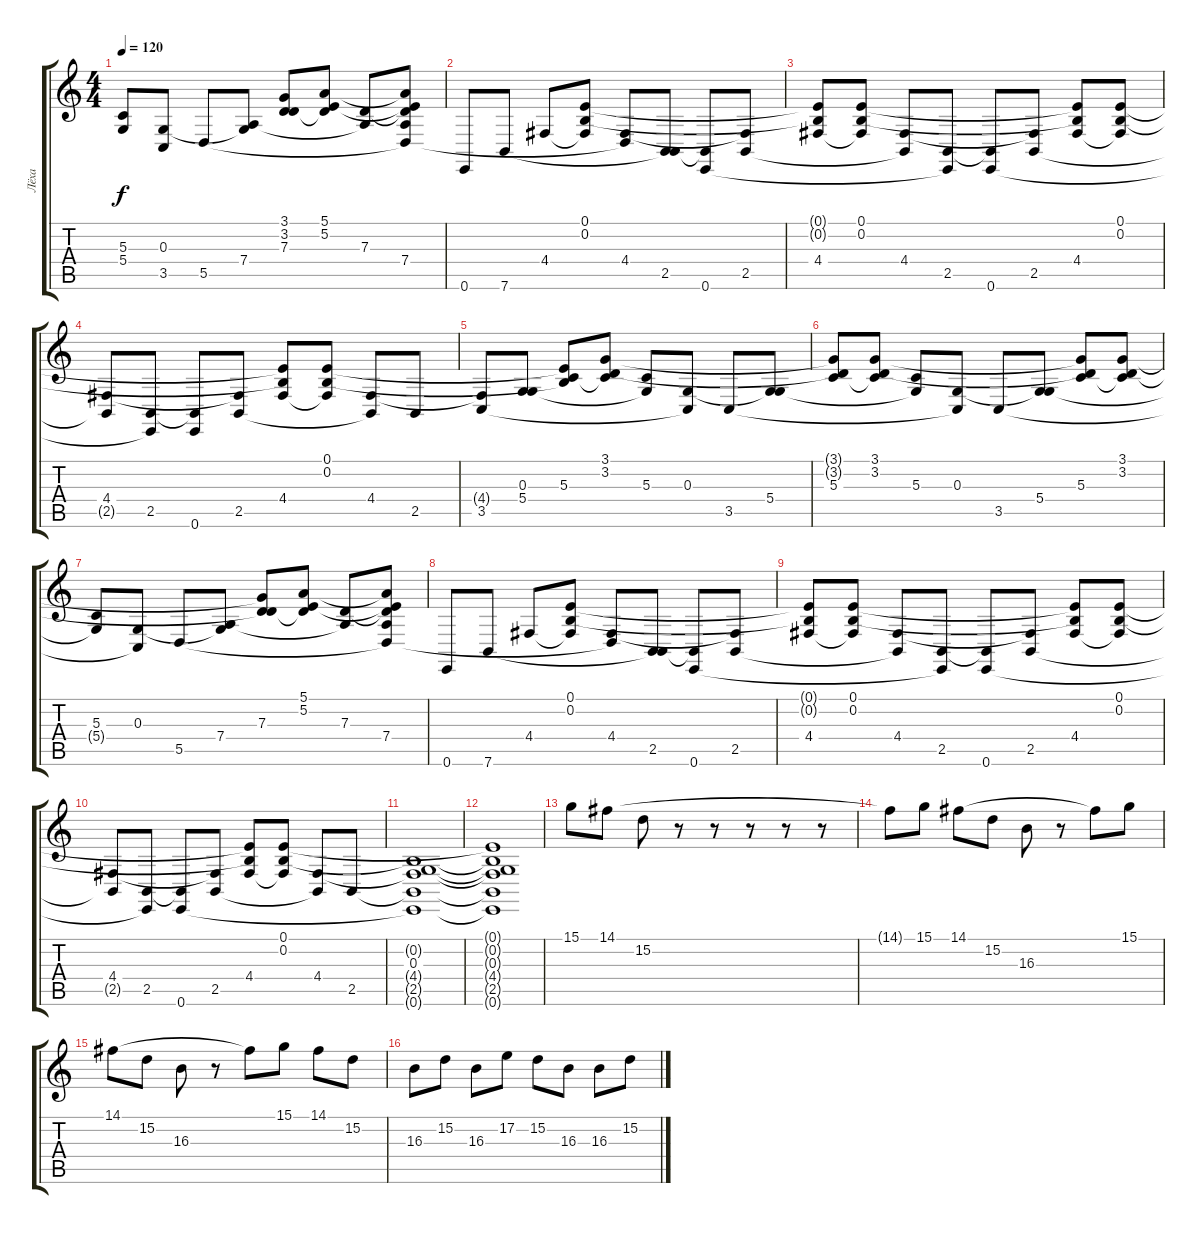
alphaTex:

\track ("Лёха" "Лёха") {instrument electricgrandpiano}
\staff {score tabs}
\tuning (E4 B3 G3 D3 A2 E2) {hide}
\ts (4 4)
\tempo 120
\clef g2
\ks c
(5.3 5.4{t}).8{dy f} (0.3 3.5{t}).8 5.5.8 (0.3{t} 7.4).8 (3.1{t} 3.2{t} 7.3).8 (5.1 5.2 7.3{t}).8 (7.3 7.4{t}).8 (5.1{t} 5.2{t} 7.3{t} 7.4 5.5{t}).8 |
0.6.8 7.6.8 4.4.8 (0.1 0.2 4.4{t}).8 (4.4 5.5{t}).8 (2.5 7.6{t}).8 (2.5{t} 0.6).8 (4.4{t} 2.5).8 |
(0.1{t} 0.2{t} 4.4).8 (0.1 0.2 4.4{t}).8 (4.4 2.5{t}).8 (2.5 0.6{t}).8 (2.5{t} 0.6).8 (4.4{t} 2.5).8 (0.1{t} 0.2{t} 4.4).8 (0.1 0.2 4.4{t}).8 |
(4.4 2.5{t}).8 (2.5 0.6{t}).8 (2.5{t} 0.6).8 (4.4{t} 2.5).8 (0.1{t} 0.2{t} 4.4).8 (0.1 0.2 4.4{t}).8 (4.4 2.5{t}).8 2.5.8 |
(4.4{t} 3.5).8 (0.3 5.4).8 (0.1{t} 0.2{t} 5.3).8 (3.1 3.2 5.3{t}).8 (5.3 5.4{t}).8 (0.3 3.5{t}).8 3.5.8 (0.3{t} 5.4).8 |
(3.1{t} 3.2{t} 5.3).8 (3.1 3.2 5.3{t}).8 (5.3 5.4{t}).8 (0.3 3.5{t}).8 3.5.8 (0.3{t} 5.4).8 (3.1{t} 3.2{t} 5.3).8 (3.1 3.2 5.3{t}).8 |
(5.3 5.4{t}).8 (0.3 3.5{t}).8 5.5.8 (0.3{t} 7.4).8 (3.1{t} 3.2{t} 7.3).8 (5.1 5.2 7.3{t}).8 (7.3 7.4{t}).8 (5.1{t} 5.2{t} 7.3{t} 7.4 5.5{t}).8 |
0.6.8 7.6.8 4.4.8 (0.1 0.2 4.4{t}).8 (4.4 5.5{t}).8 (2.5 7.6{t}).8 (2.5{t} 0.6).8 (4.4{t} 2.5).8 |
(0.1{t} 0.2{t} 4.4).8 (0.1 0.2 4.4{t}).8 (4.4 2.5{t}).8 (2.5 0.6{t}).8 (2.5{t} 0.6).8 (4.4{t} 2.5).8 (0.1{t} 0.2{t} 4.4).8 (0.1 0.2 4.4{t}).8 |
(4.4 2.5{t}).8 (2.5 0.6{t}).8 (2.5{t} 0.6).8 (4.4{t} 2.5).8 (0.1{t} 0.2{t} 4.4).8 (0.1 0.2 4.4{t}).8 (4.4 2.5{t}).8 2.5.8 |
(0.2{t} 0.3 4.4{t} 2.5{t} 0.6{t}).1 |
(0.1{t} 0.2{t} 0.3{t} 4.4{t} 2.5{t} 0.6{t}).1 |
15.1.8 14.1.8 15.2.8 r.8 r.8 r.8 r.8 r.8 |
14.1{t}.8 15.1.8 14.1.8 15.2.8 16.3.8 r.8 14.1{t}.8 15.1.8 |
14.1.8 15.2.8 16.3.8 r.8 14.1{t}.8 15.1.8 14.1.8 15.2.8 |
16.3.8 15.2.8 16.3.8 17.2.8 15.2.8 16.3.8 16.3.8 15.2.8
